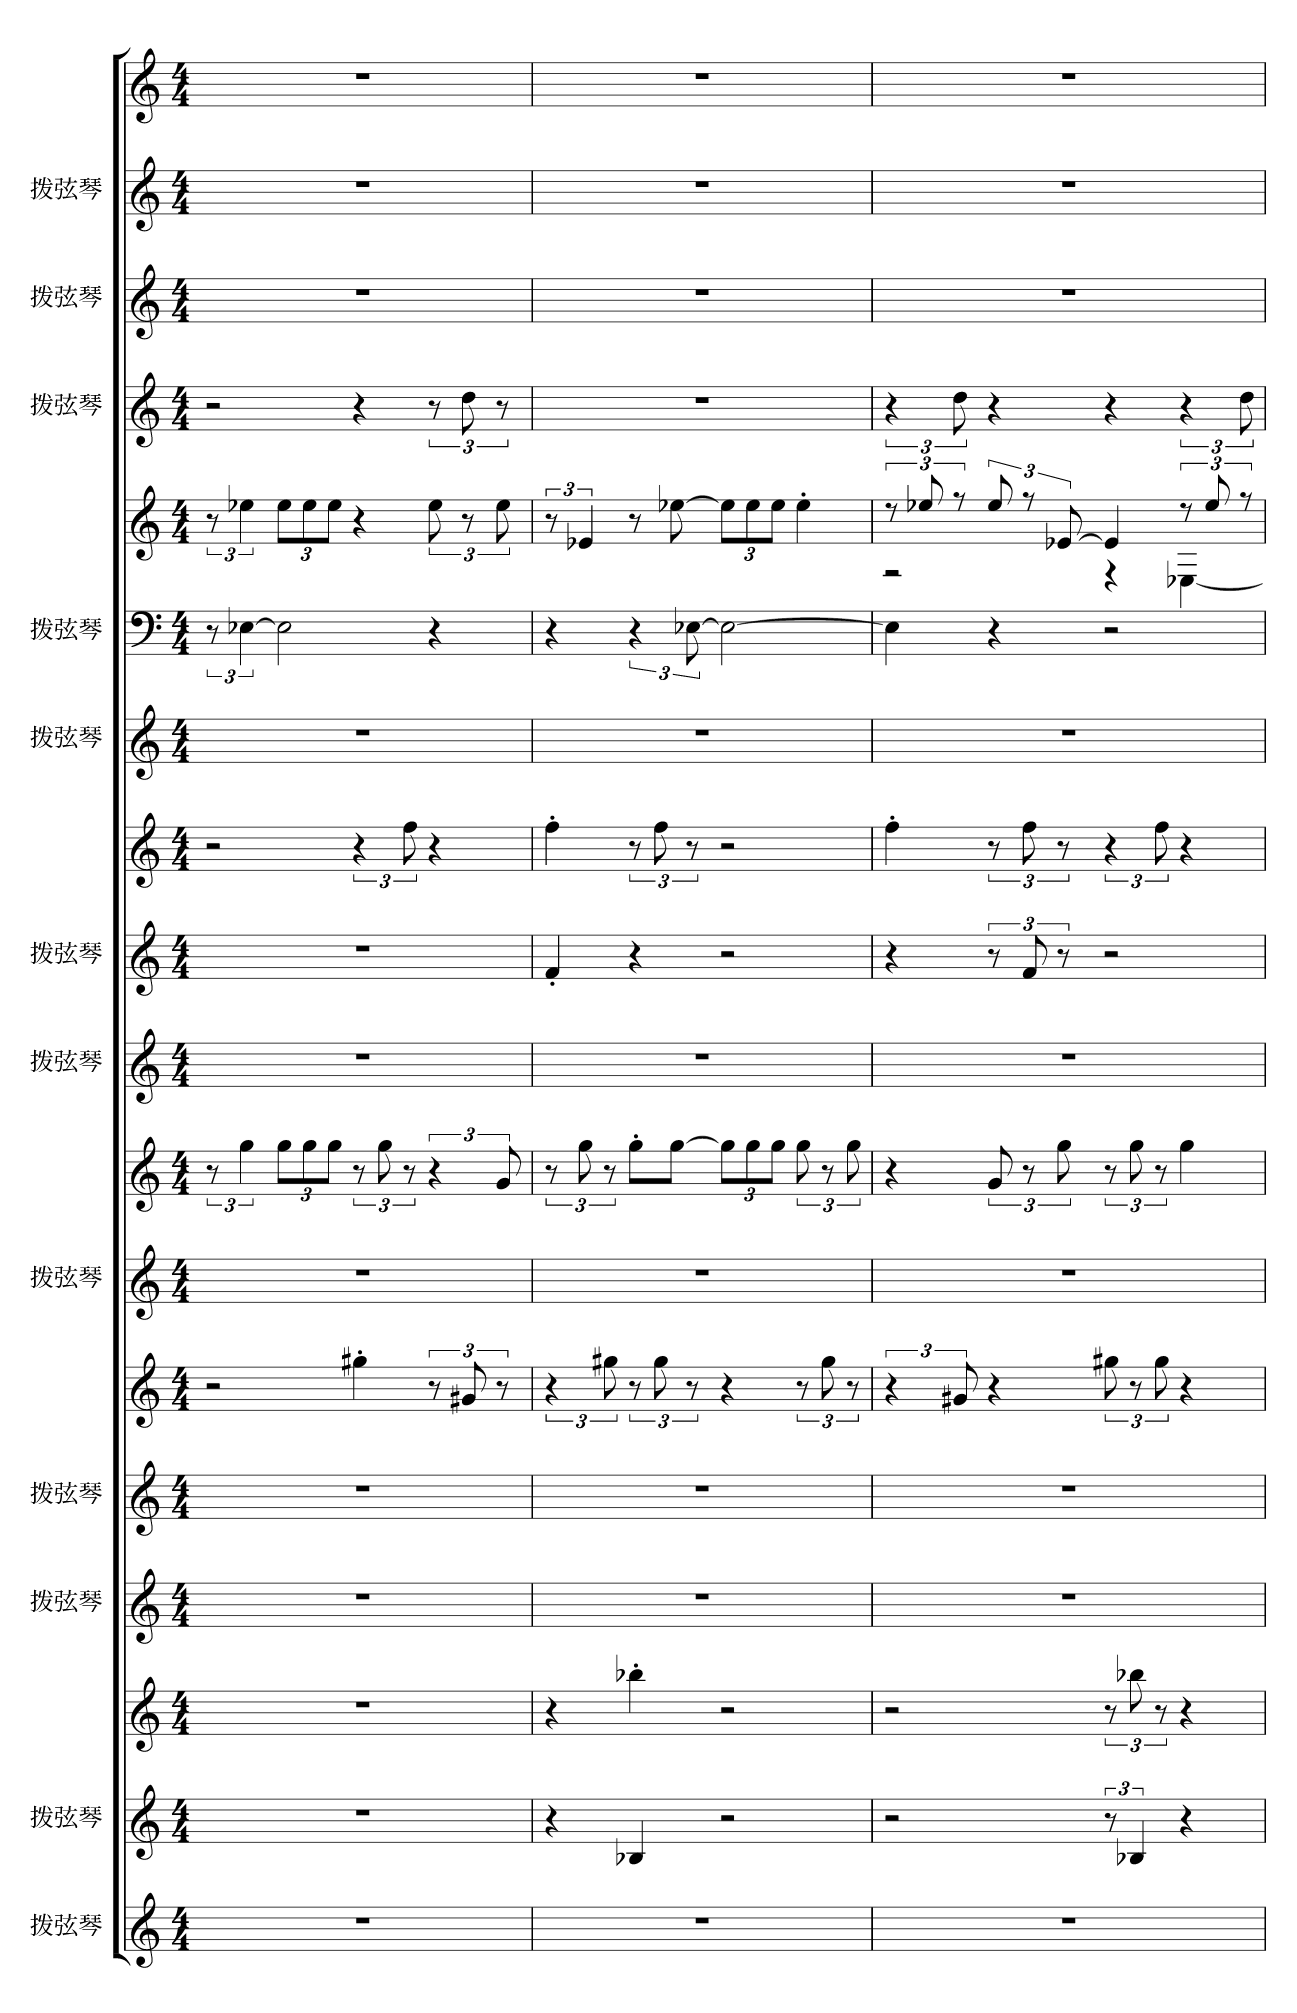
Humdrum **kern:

**kern	**kern	**kern	**kern	**kern	**kern	**kern	**kern	**kern	**kern	**kern	**kern	**kern	**kern	**kern	**kern	**kern	**kern
*part12	*part11	*part11	*part10	*part9	*part9	*part8	*part8	*part7	*part6	*part6	*part5	*part4	*part4	*part3	*part2	*part1	*part1
*staff18	*staff17	*staff16	*staff15	*staff14	*staff13	*staff12	*staff11	*staff10	*staff9	*staff8	*staff7	*staff6	*staff5	*staff4	*staff3	*staff2	*staff1
*I"拨弦琴	*I"拨弦琴	*	*I"拨弦琴	*I"拨弦琴	*	*I"拨弦琴	*	*I"拨弦琴	*I"拨弦琴	*	*I"拨弦琴	*I"拨弦琴	*	*I"拨弦琴	*I"拨弦琴	*I"拨弦琴	*
*clefG2	*clefG2	*clefG2	*clefG2	*clefG2	*clefG2	*clefG2	*clefG2	*clefG2	*clefG2	*clefG2	*clefG2	*clefF4	*clefG2	*clefG2	*clefG2	*clefG2	*clefG2
*k[]	*k[]	*k[]	*k[]	*k[]	*k[]	*k[]	*k[]	*k[]	*k[]	*k[]	*k[]	*k[]	*k[]	*k[]	*k[]	*k[]	*k[]
*M4/4	*M4/4	*M4/4	*M4/4	*M4/4	*M4/4	*M4/4	*M4/4	*M4/4	*M4/4	*M4/4	*M4/4	*M4/4	*M4/4	*M4/4	*M4/4	*M4/4	*M4/4
*MM120	*MM120	*MM120	*MM120	*MM120	*MM120	*MM120	*MM120	*MM120	*MM120	*MM120	*MM120	*MM120	*MM120	*MM120	*MM120	*MM120	*MM120
=1	=1	=1	=1	=1	=1	=1	=1	=1	=1	=1	=1	=1	=1	=1	=1	=1	=1
1r	1r	1r	1r	1r	2r	1r	12r	1r	1r	2r	1r	12r	12r	2r	1r	1r	1r
.	.	.	.	.	.	.	6gg\	.	.	.	.	[6E-X\	6ee-X\	.	.	.	.
*	*	*	*	*	*	*	*Xbrackettup	*	*	*	*	*	*Xbrackettup	*	*	*	*
.	.	.	.	.	.	.	12gg\L	.	.	.	.	2E-\]	12ee-\L	.	.	.	.
.	.	.	.	.	.	.	12gg\	.	.	.	.	.	12ee-\	.	.	.	.
.	.	.	.	.	.	.	12gg\J	.	.	.	.	.	12ee-\J	.	.	.	.
*	*	*	*	*	*	*	*brackettup	*	*	*	*	*	*	*	*	*	*
.	.	.	.	.	4gg#X'\	.	12r	.	.	6r	.	.	4r	4r	.	.	.
.	.	.	.	.	.	.	12gg\	.	.	.	.	.	.	.	.	.	.
.	.	.	.	.	.	.	12r	.	.	12ff\	.	.	.	.	.	.	.
*	*	*	*	*	*	*	*	*	*	*	*	*	*brackettup	*	*	*	*
.	.	.	.	.	12r	.	6r	.	.	4r	.	4r	12ee-\	12r	.	.	.
.	.	.	.	.	12g#X/	.	.	.	.	.	.	.	12r	12dd\	.	.	.
.	.	.	.	.	12r	.	12g/	.	.	.	.	.	12ee-\	12r	.	.	.
=2	=2	=2	=2	=2	=2	=2	=2	=2	=2	=2	=2	=2	=2	=2	=2	=2	=2
1r	4r	4r	1r	1r	6r	1r	12r	1r	4f'/	4ff'\	1r	4r	12r	1r	1r	1r	1r
.	.	.	.	.	.	.	12gg\	.	.	.	.	.	6e-X/	.	.	.	.
.	.	.	.	.	12gg#X\	.	12r	.	.	.	.	.	.	.	.	.	.
.	4B-X/	4bb-X'\	.	.	12r	.	8gg'\L	.	4r	12r	.	6r	8r	.	.	.	.
.	.	.	.	.	12gg#\	.	.	.	.	12ff\	.	.	.	.	.	.	.
.	.	.	.	.	.	.	[8gg\J	.	.	.	.	.	[8ee-X\	.	.	.	.
.	.	.	.	.	12r	.	.	.	.	12r	.	[12E-X\	.	.	.	.	.
*	*	*	*	*	*	*	*Xbrackettup	*	*	*	*	*	*Xbrackettup	*	*	*	*
.	2r	2r	.	.	4r	.	12gg\L]	.	2r	2r	.	2E-\_	12ee-\L]	.	.	.	.
.	.	.	.	.	.	.	12gg\	.	.	.	.	.	12ee-\	.	.	.	.
.	.	.	.	.	.	.	12gg\J	.	.	.	.	.	12ee-\J	.	.	.	.
*	*	*	*	*	*	*	*brackettup	*	*	*	*	*	*	*	*	*	*
.	.	.	.	.	12r	.	12gg\	.	.	.	.	.	4ee-'\	.	.	.	.
.	.	.	.	.	12gg#\	.	12r	.	.	.	.	.	.	.	.	.	.
.	.	.	.	.	12r	.	12gg\	.	.	.	.	.	.	.	.	.	.
!!LO:PB:g=z
=3	=3	=3	=3	=3	=3	=3	=3	=3	=3	=3	=3	=3	=3	=3	=3	=3	=3
*	*	*	*	*	*	*	*	*	*	*	*	*	*brackettup	*	*	*	*
*	*	*	*	*	*	*	*	*	*	*	*	*	*^	*	*	*	*
1r	2r	2r	1r	1r	6r	1r	4r	1r	4r	4ff'\	1r	4E-\]	12r	2r	6r	1r	1r	1r
.	.	.	.	.	.	.	.	.	.	.	.	.	12ee-X/	.	.	.	.	.
.	.	.	.	.	12g#X/	.	.	.	.	.	.	.	12r	.	12dd\	.	.	.
.	.	.	.	.	4r	.	12g/	.	12r	12r	.	4r	12ee-/	.	4r	.	.	.
.	.	.	.	.	.	.	12r	.	12f/	12ff\	.	.	12r	.	.	.	.	.
.	.	.	.	.	.	.	12gg\	.	12r	12r	.	.	[12e-X/	.	.	.	.	.
.	12r	12r	.	.	12gg#X\	.	12r	.	2r	6r	.	2r	4e-/]	4r	4r	.	.	.
.	6B-X/	12bb-X\	.	.	12r	.	12gg\	.	.	.	.	.	.	.	.	.	.	.
.	.	12r	.	.	12gg#\	.	12r	.	.	12ff\	.	.	.	.	.	.	.	.
.	4r	4r	.	.	4r	.	4gg\	.	.	4r	.	.	12r	[4E-X\	6r	.	.	.
.	.	.	.	.	.	.	.	.	.	.	.	.	12ee-/	.	.	.	.	.
.	.	.	.	.	.	.	.	.	.	.	.	.	12r	.	12dd\	.	.	.
*	*	*	*	*	*	*	*	*	*	*	*	*	*v	*v	*	*	*	*
=	=	=	=	=	=	=	=	=	=	=	=	=	=	=	=	=	=
*-	*-	*-	*-	*-	*-	*-	*-	*-	*-	*-	*-	*-	*-	*-	*-	*-	*-
